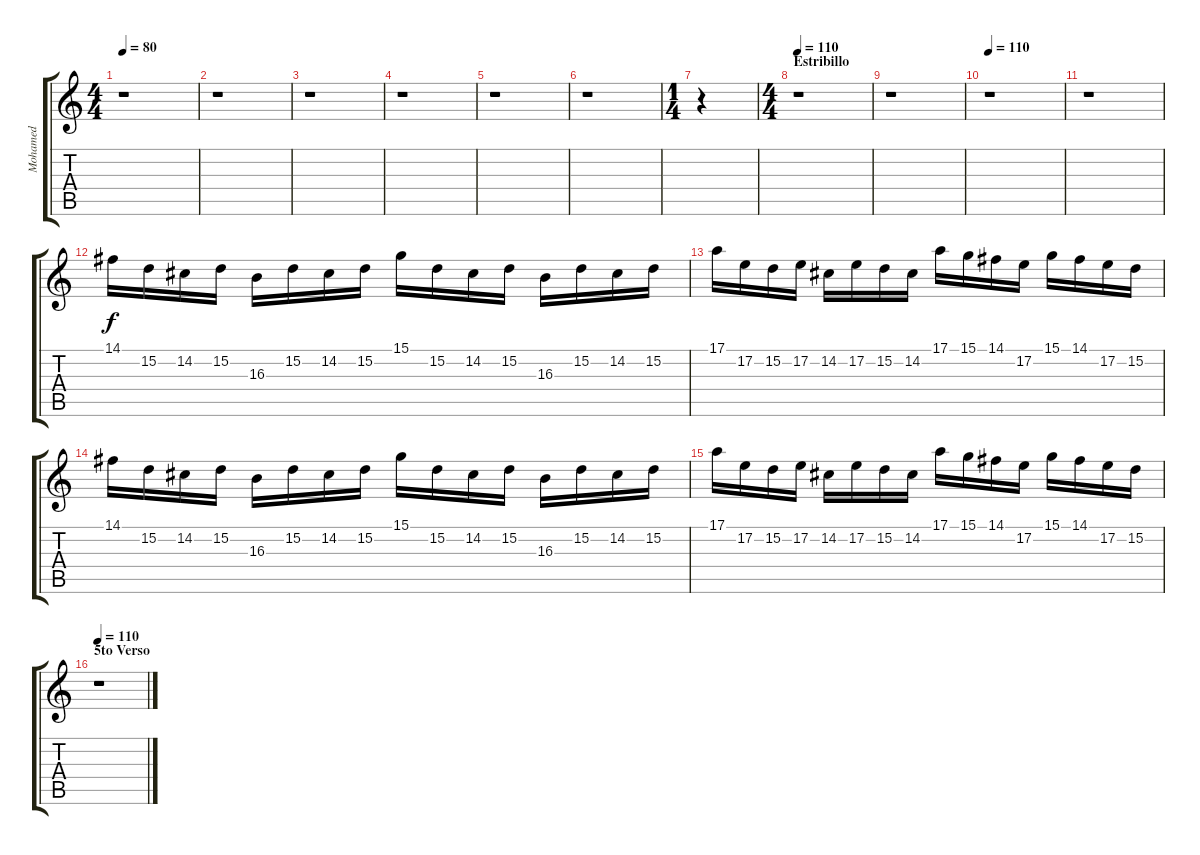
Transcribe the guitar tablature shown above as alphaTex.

\track ("Mohamed" "Mohamed") {instrument violin}
\staff {score tabs}
\tuning (E4 B3 G3 D3 A2 E2) {hide}
\ts (4 4)
\tempo 80
\clef g2
\ks c
r.1{dy f} |
r.1 |
r.1 |
r.1 |
r.1 |
r.1 |
\ts (1 4)
r.4 |
\ts (4 4)
\section ("" "Estribillo")
\tempo 110
r.1 |
r.1 |
\tempo 110
r.1 |
r.1 |
14.1.16 15.2.16 14.2.16 15.2.16 16.3.16 15.2.16 14.2.16 15.2.16 15.1.16 15.2.16 14.2.16 15.2.16 16.3.16 15.2.16 14.2.16 15.2.16 |
17.1.16 17.2.16 15.2.16 17.2.16 14.2.16 17.2.16 15.2.16 14.2.16 17.1.16 15.1.16 14.1.16 17.2.16 15.1.16 14.1.16 17.2.16 15.2.16 |
14.1.16 15.2.16 14.2.16 15.2.16 16.3.16 15.2.16 14.2.16 15.2.16 15.1.16 15.2.16 14.2.16 15.2.16 16.3.16 15.2.16 14.2.16 15.2.16 |
17.1.16 17.2.16 15.2.16 17.2.16 14.2.16 17.2.16 15.2.16 14.2.16 17.1.16 15.1.16 14.1.16 17.2.16 15.1.16 14.1.16 17.2.16 15.2.16 |
\section ("" "5to Verso")
\tempo 110
r.1
